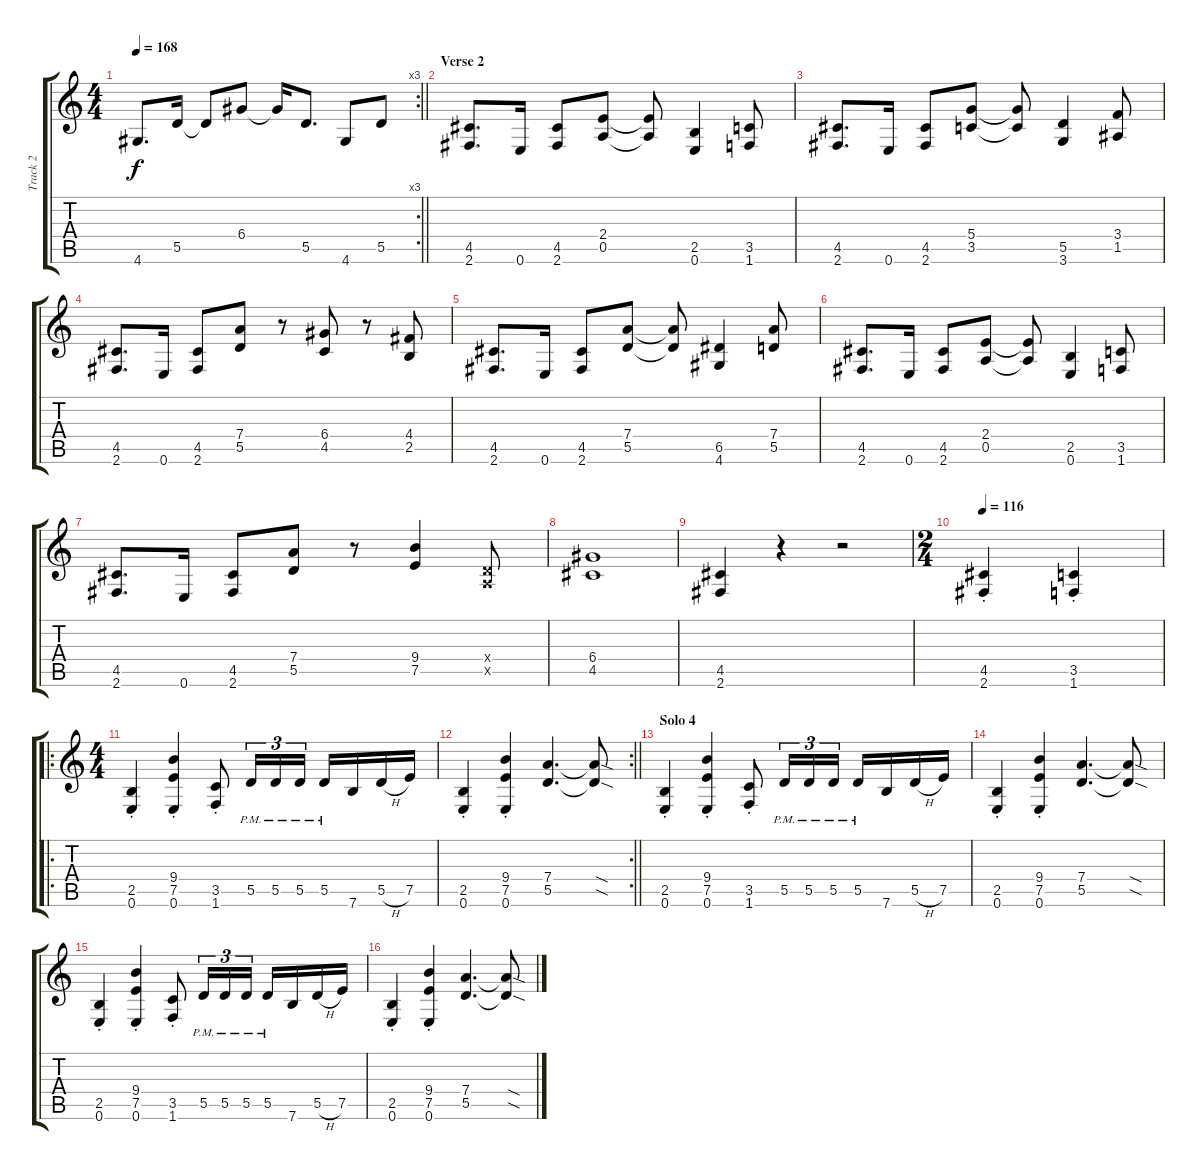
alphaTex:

\track ("Track 2" "Track 2") {instrument distortionguitar}
\staff {score tabs}
\tuning (E4 B3 G3 D3 A2 E2) {hide}
\rc 3
\ts (4 4)
\tempo 168
\clef g2
\barLineRight lightlight
\ks c
4.6.8{d dy f} 5.5.16 5.5{t}.8 6.4.8 6.4{t}.16 5.5.8{d} 4.6.8 5.5.8 |
\section ("" "Verse 2")
(4.5 2.6).8{d} 0.6.16 (4.5 2.6).8 (2.4 0.5).8 (2.4{t} 0.5{t}).8 (2.5 0.6).4 (3.5 1.6).8 |
(4.5 2.6).8{d} 0.6.16 (4.5 2.6).8 (5.4 3.5).8 (5.4{t} 3.5{t}).8 (5.5 3.6).4 (3.4 1.5).8 |
(4.5 2.6).8{d} 0.6.16 (4.5 2.6).8 (7.4 5.5).8 r.8 (6.4 4.5).8 r.8 (4.4 2.5).8 |
(4.5 2.6).8{d} 0.6.16 (4.5 2.6).8 (7.4 5.5).8 (7.4{t} 5.5{t}).8 (6.5 4.6).4 (7.4 5.5).8 |
(4.5 2.6).8{d} 0.6.16 (4.5 2.6).8 (2.4 0.5).8 (2.4{t} 0.5{t}).8 (2.5 0.6).4 (3.5 1.6).8 |
(4.5 2.6).8{d} 0.6.16 (4.5 2.6).8 (7.4 5.5).8 r.8 (9.4 7.5).4 (0.4{x} 0.5{x}).8 |
(6.4 4.5).1 |
(4.5 2.6).4 r.4 r.2 |
\ts (2 4)
\tempo 116
(4.5{st} 2.6{st}).4 (3.5{st} 1.6{st}).4 |
\ro
\ts (4 4)
(2.5{st} 0.6{st}).4 (9.4{st} 7.5{st} 0.6{st}).4 (3.5{st} 1.6{st}).8 5.5{pm}.16{tu (3 2)} 5.5{pm}.16{tu (3 2)} 5.5{pm}.16{tu (3 2)} 5.5{pm}.16 7.6.16 5.5{h}.16 7.5.16 |
\rc 2
\barLineRight lightlight
(2.5{st} 0.6{st}).4 (9.4{st} 7.5{st} 0.6{st}).4 (7.4 5.5).4{d} (7.4{sod t} 5.5{sod t}).8 |
\section ("" "Solo 4")
(2.5{st} 0.6{st}).4 (9.4{st} 7.5{st} 0.6{st}).4 (3.5{st} 1.6{st}).8 5.5{pm}.16{tu (3 2)} 5.5{pm}.16{tu (3 2)} 5.5{pm}.16{tu (3 2)} 5.5{pm}.16 7.6.16 5.5{h}.16 7.5.16 |
(2.5{st} 0.6{st}).4 (9.4{st} 7.5{st} 0.6{st}).4 (7.4 5.5).4{d} (7.4{sod t} 5.5{sod t}).8 |
(2.5{st} 0.6{st}).4 (9.4{st} 7.5{st} 0.6{st}).4 (3.5{st} 1.6{st}).8 5.5{pm}.16{tu (3 2)} 5.5{pm}.16{tu (3 2)} 5.5{pm}.16{tu (3 2)} 5.5{pm}.16 7.6.16 5.5{h}.16 7.5.16 |
(2.5{st} 0.6{st}).4 (9.4{st} 7.5{st} 0.6{st}).4 (7.4 5.5).4{d} (7.4{sod t} 5.5{sod t}).8
